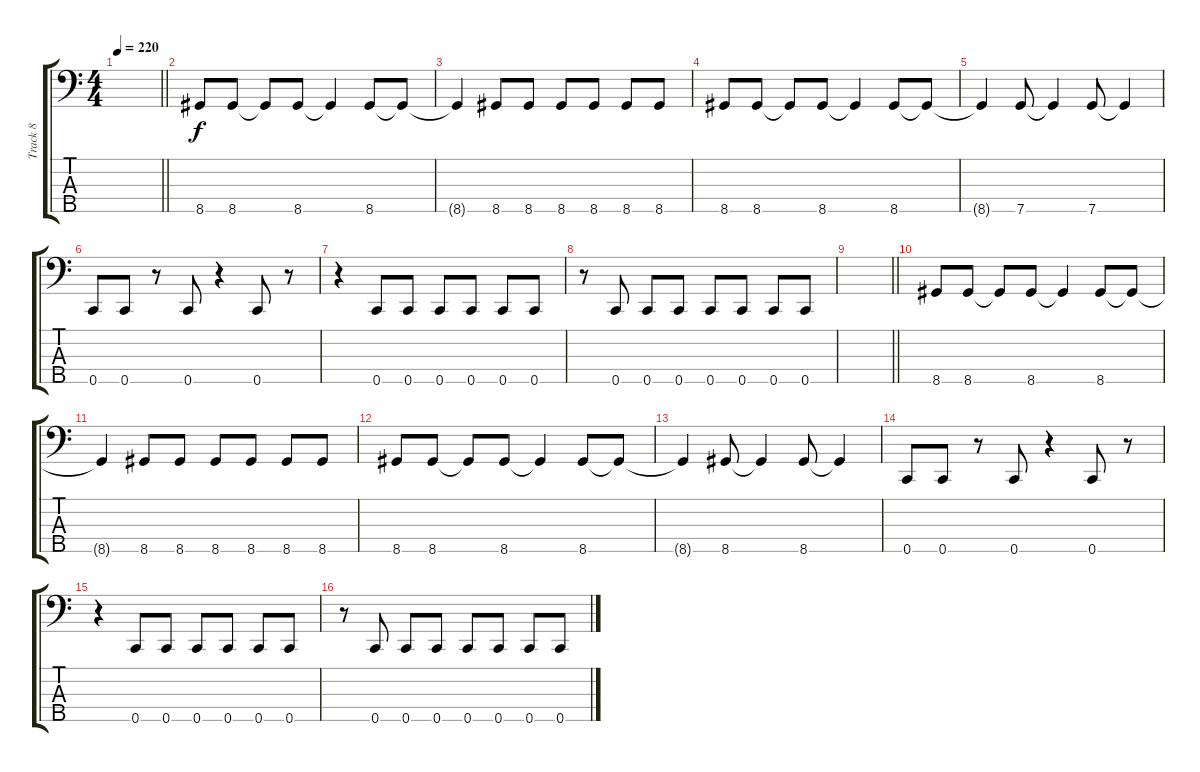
\track ("Track 8" "Track 8") {instrument slapbass1}
\staff {score tabs}
\tuning (Bb2 F2 C2 G1 C1) {hide}
\ts (4 4)
\tempo 220
\clef f4
\barLineRight lightlight
\ks c
|
8.5.8 8.5.8 8.5{t}.8 8.5.8 8.5{t}.4 8.5.8 8.5{t}.8 |
8.5{t}.4 8.5.8 8.5.8 8.5.8 8.5.8 8.5.8 8.5.8 |
8.5.8 8.5.8 8.5{t}.8 8.5.8 8.5{t}.4 8.5.8 8.5{t}.8 |
8.5{t}.4 7.5.8 7.5{t}.4 7.5.8 7.5{t}.4 |
0.5.8 0.5.8 r.8 0.5.8 r.4 0.5.8 r.8 |
r.4 0.5.8 0.5.8 0.5.8 0.5.8 0.5.8 0.5.8 |
r.8 0.5.8 0.5.8 0.5.8 0.5.8 0.5.8 0.5.8 0.5.8 |
\barLineRight lightlight
|
\section ("" "")
8.5.8 8.5.8 8.5{t}.8 8.5.8 8.5{t}.4 8.5.8 8.5{t}.8 |
8.5{t}.4 8.5.8 8.5.8 8.5.8 8.5.8 8.5.8 8.5.8 |
8.5.8 8.5.8 8.5{t}.8 8.5.8 8.5{t}.4 8.5.8 8.5{t}.8 |
8.5{t}.4 8.5.8 8.5{t}.4 8.5.8 8.5{t}.4 |
0.5.8 0.5.8 r.8 0.5.8 r.4 0.5.8 r.8 |
r.4 0.5.8 0.5.8 0.5.8 0.5.8 0.5.8 0.5.8 |
r.8 0.5.8 0.5.8 0.5.8 0.5.8 0.5.8 0.5.8 0.5.8
